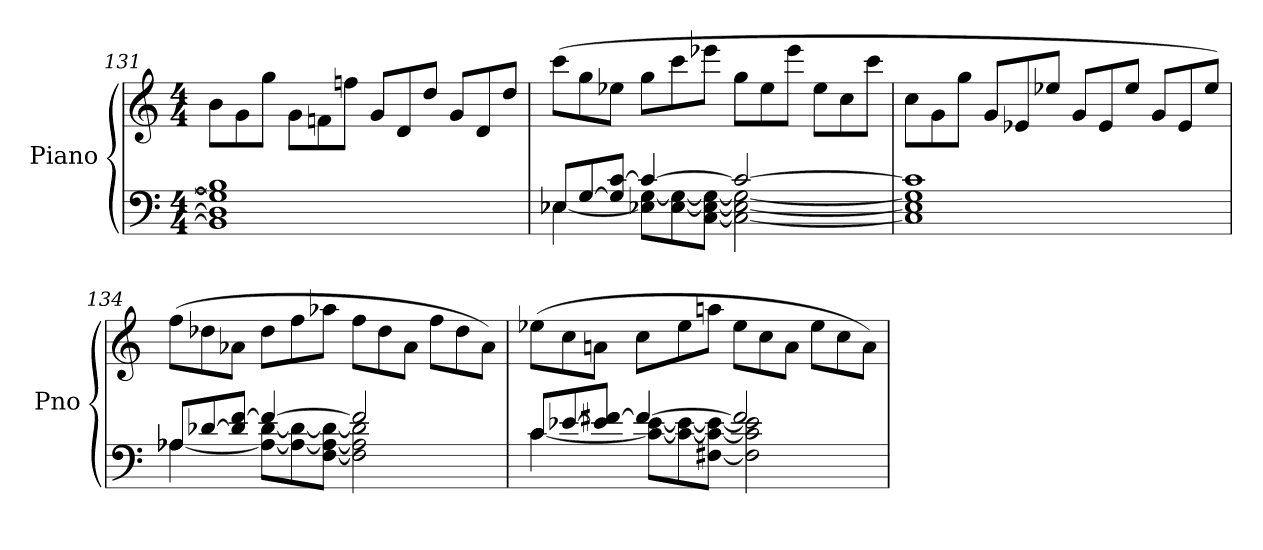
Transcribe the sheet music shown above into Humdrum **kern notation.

**kern	**kern
*part1	*part1
*staff2	*staff1
*I"Piano	*
*I'Pno	*
*clefF4	*clefG2
*k[]	*k[]
*M4/4	*M4/4
=131	=131
*^	*
*	*	*Xtuplet
1B]	1BB] 1D] 1G]	12b\L
.	.	12g\
.	.	12gg\J
.	.	12g\L
.	.	12fn\
.	.	12ffn\J
.	.	12g/L
.	.	12d/
.	.	12dd/J
.	.	12g/L
.	.	12d/
.	.	12dd/J
=132	=132	=132
*Xtuplet	*	*
12E-X/L	[4E-X\	(12ccc\L
[12G/	.	12gg\
12G/] [12c/J	.	12ee-X\J
4c/_	12E-X\] [12G\L	12gg\L
.	[12E-\ 12G\_	12ccc\
.	[12C\ 12E-\_ 12G\_J	12eee-X\J
2c/_	2C\_ 2E-\_ 2G\_	12gg\L
.	.	12ee-\
.	.	12eee-\J
.	.	12ee-\L
.	.	12cc\
.	.	12ccc\J
!!LO:PB:g=z
=133	=133	=133
1c]	1C] 1E-] 1G]	12cc\L
.	.	12g\
.	.	12gg\J
.	.	12g/L
.	.	12e-X/
.	.	12ee-X/J
.	.	12g/L
.	.	12e-/
.	.	12ee-/J
.	.	12g/L
.	.	12e-/
.	.	12ee-/J)
=134	=134	=134
12A-X/L	[4A-X\	(12ff\L
[12d-X/	.	12dd-X\
12d-/] [12f/J	.	12a-X\J
4f/_	12A-\_ [12d-\L	12dd-\L
.	12A-\_ 12d-\_	12ff\
.	[12F\ 12A-\_ 12d-\_J	12aa-X\J
2f/]	2F\] 2A-\] 2d-\]	12ff\L
.	.	12dd-\
.	.	12a-\J
.	.	12ff\L
.	.	12dd-\
.	.	12a-\J)
=135	=135	=135
12c/L	[4c\	(12ee-X\L
[12e-X/	.	12cc\
12e-/] [12f#X/J	.	12an\J
4f#/_	12c\_ [12e-\L	12cc\L
.	12c\_ 12e-\_	12ee-\
.	[12F#X\ 12c\_ 12e-\_J	12aan\J
2f#/]	2F#\] 2c\] 2e-\]	12ee-\L
.	.	12cc\
.	.	12a\J
.	.	12ee-\L
.	.	12cc\
.	.	12a\J)
*v	*v	*
=	=
*-	*-
